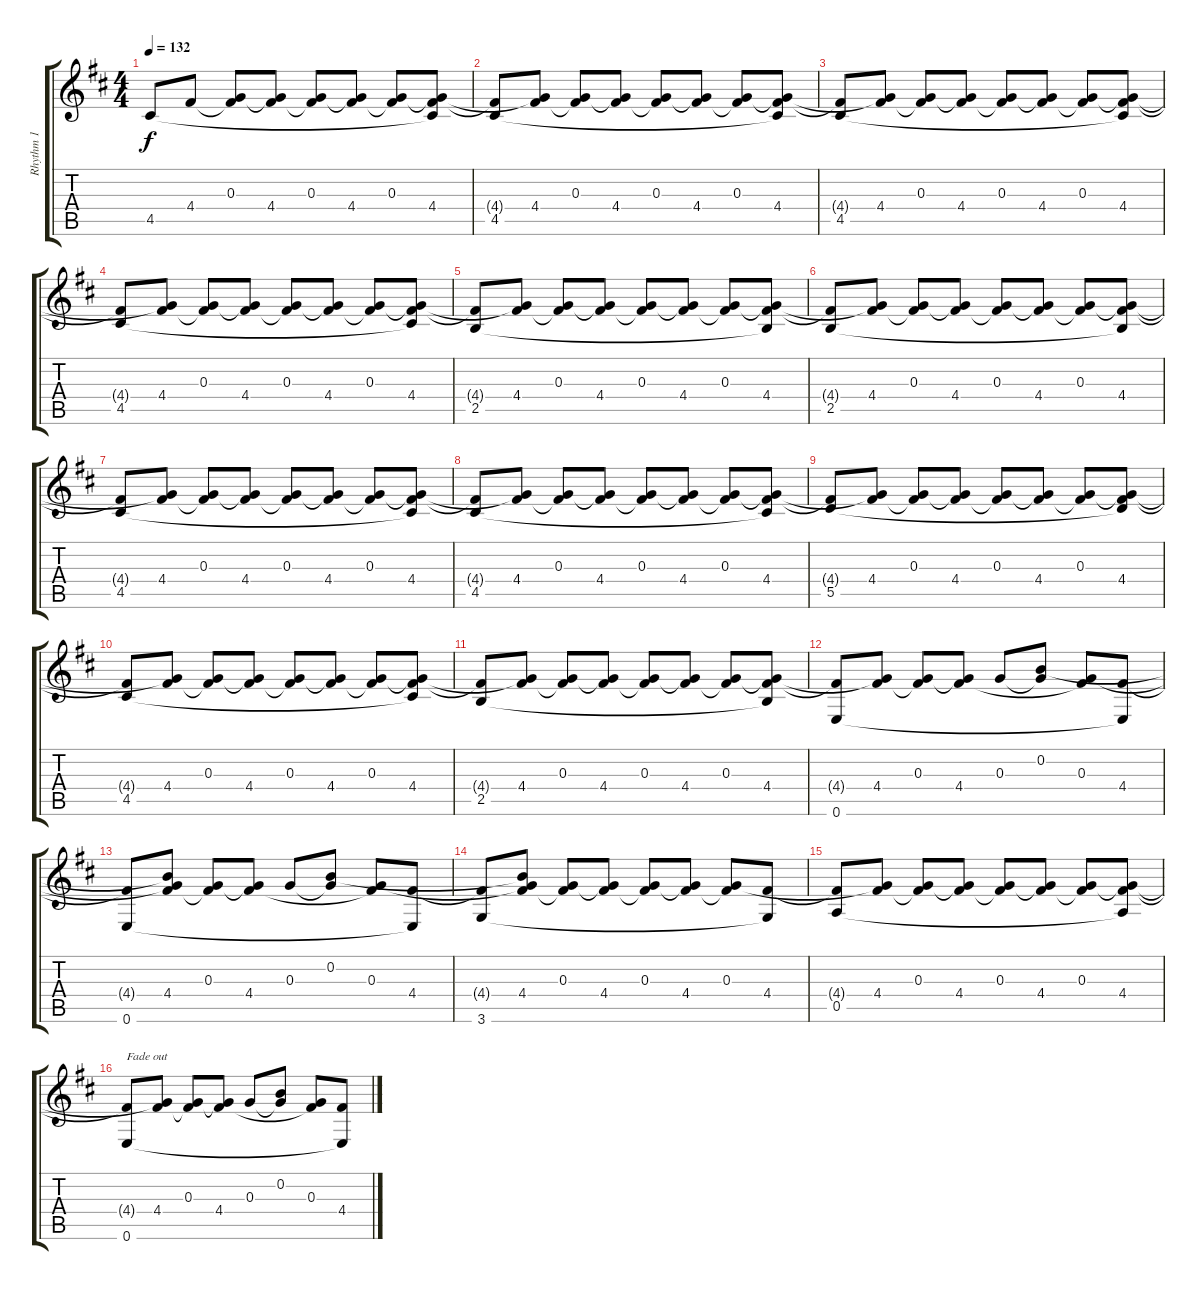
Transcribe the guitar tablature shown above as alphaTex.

\track ("Rhythm 1" "Rhythm 1") {instrument electricguitarjazz}
\staff {score tabs}
\tuning (E4 B3 G3 D3 A2 E2) {hide}
\ts (4 4)
\tempo 132
\clef g2
\ks bminor
4.5.8{dy f} 4.4.8 (0.3 4.4{t}).8 (0.3{t} 4.4).8 (0.3 4.4{t}).8 (0.3{t} 4.4).8 (0.3 4.4{t}).8 (0.3{t} 4.4 4.5{t}).8 |
(4.4{t} 4.5).8 (0.3{t} 4.4).8 (0.3 4.4{t}).8 (0.3{t} 4.4).8 (0.3 4.4{t}).8 (0.3{t} 4.4).8 (0.3 4.4{t}).8 (0.3{t} 4.4 4.5{t}).8 |
(4.4{t} 4.5).8 (0.3{t} 4.4).8 (0.3 4.4{t}).8 (0.3{t} 4.4).8 (0.3 4.4{t}).8 (0.3{t} 4.4).8 (0.3 4.4{t}).8 (0.3{t} 4.4 4.5{t}).8 |
(4.4{t} 4.5).8 (0.3{t} 4.4).8 (0.3 4.4{t}).8 (0.3{t} 4.4).8 (0.3 4.4{t}).8 (0.3{t} 4.4).8 (0.3 4.4{t}).8 (0.3{t} 4.4 4.5{t}).8 |
(4.4{t} 2.5).8 (0.3{t} 4.4).8 (0.3 4.4{t}).8 (0.3{t} 4.4).8 (0.3 4.4{t}).8 (0.3{t} 4.4).8 (0.3 4.4{t}).8 (0.3{t} 4.4 2.5{t}).8 |
(4.4{t} 2.5).8 (0.3{t} 4.4).8 (0.3 4.4{t}).8 (0.3{t} 4.4).8 (0.3 4.4{t}).8 (0.3{t} 4.4).8 (0.3 4.4{t}).8 (0.3{t} 4.4 2.5{t}).8 |
(4.4{t} 4.5).8 (0.3{t} 4.4).8 (0.3 4.4{t}).8 (0.3{t} 4.4).8 (0.3 4.4{t}).8 (0.3{t} 4.4).8 (0.3 4.4{t}).8 (0.3{t} 4.4 4.5{t}).8 |
(4.4{t} 4.5).8 (0.3{t} 4.4).8 (0.3 4.4{t}).8 (0.3{t} 4.4).8 (0.3 4.4{t}).8 (0.3{t} 4.4).8 (0.3 4.4{t}).8 (0.3{t} 4.4 4.5{t}).8 |
(4.4{t} 5.5).8 (0.3{t} 4.4).8 (0.3 4.4{t}).8 (0.3{t} 4.4).8 (0.3 4.4{t}).8 (0.3{t} 4.4).8 (0.3 4.4{t}).8 (0.3{t} 4.4 5.5{t}).8 |
(4.4{t} 4.5).8 (0.3{t} 4.4).8 (0.3 4.4{t}).8 (0.3{t} 4.4).8 (0.3 4.4{t}).8 (0.3{t} 4.4).8 (0.3 4.4{t}).8 (0.3{t} 4.4 4.5{t}).8 |
(4.4{t} 2.5).8 (0.3{t} 4.4).8 (0.3 4.4{t}).8 (0.3{t} 4.4).8 (0.3 4.4{t}).8 (0.3{t} 4.4).8 (0.3 4.4{t}).8 (0.3{t} 4.4 2.5{t}).8 |
(4.4{t} 0.6).8 (0.3{t} 4.4).8 (0.3 4.4{t}).8 (0.3{t} 4.4).8 0.3.8 (0.2 0.3{t}).8 (0.3 4.4{t}).8 (4.4 0.6{t}).8 |
(4.4{t} 0.6).8 (0.2{t} 0.3{t} 4.4).8 (0.3 4.4{t}).8 (0.3{t} 4.4).8 0.3.8 (0.2 0.3{t}).8 (0.3 4.4{t}).8 (4.4 0.6{t}).8 |
(4.4{t} 3.6).8 (0.2{t} 0.3{t} 4.4).8 (0.3 4.4{t}).8 (0.3{t} 4.4).8 (0.3 4.4{t}).8 (0.3{t} 4.4).8 (0.3 4.4{t}).8 (4.4 3.6{t}).8 |
(4.4{t} 0.5).8 (0.3{t} 4.4).8 (0.3 4.4{t}).8 (0.3{t} 4.4).8 (0.3 4.4{t}).8 (0.3{t} 4.4).8 (0.3 4.4{t}).8 (0.3{t} 4.4 0.5{t}).8 |
(4.4{t} 0.6).8{txt "Fade out" volume 6} (0.3{t} 4.4).8 (0.3 4.4{t}).8 (0.3{t} 4.4).8 0.3.8 (0.2 0.3{t}).8 (0.3 4.4{t}).8 (4.4 0.6{t}).8
